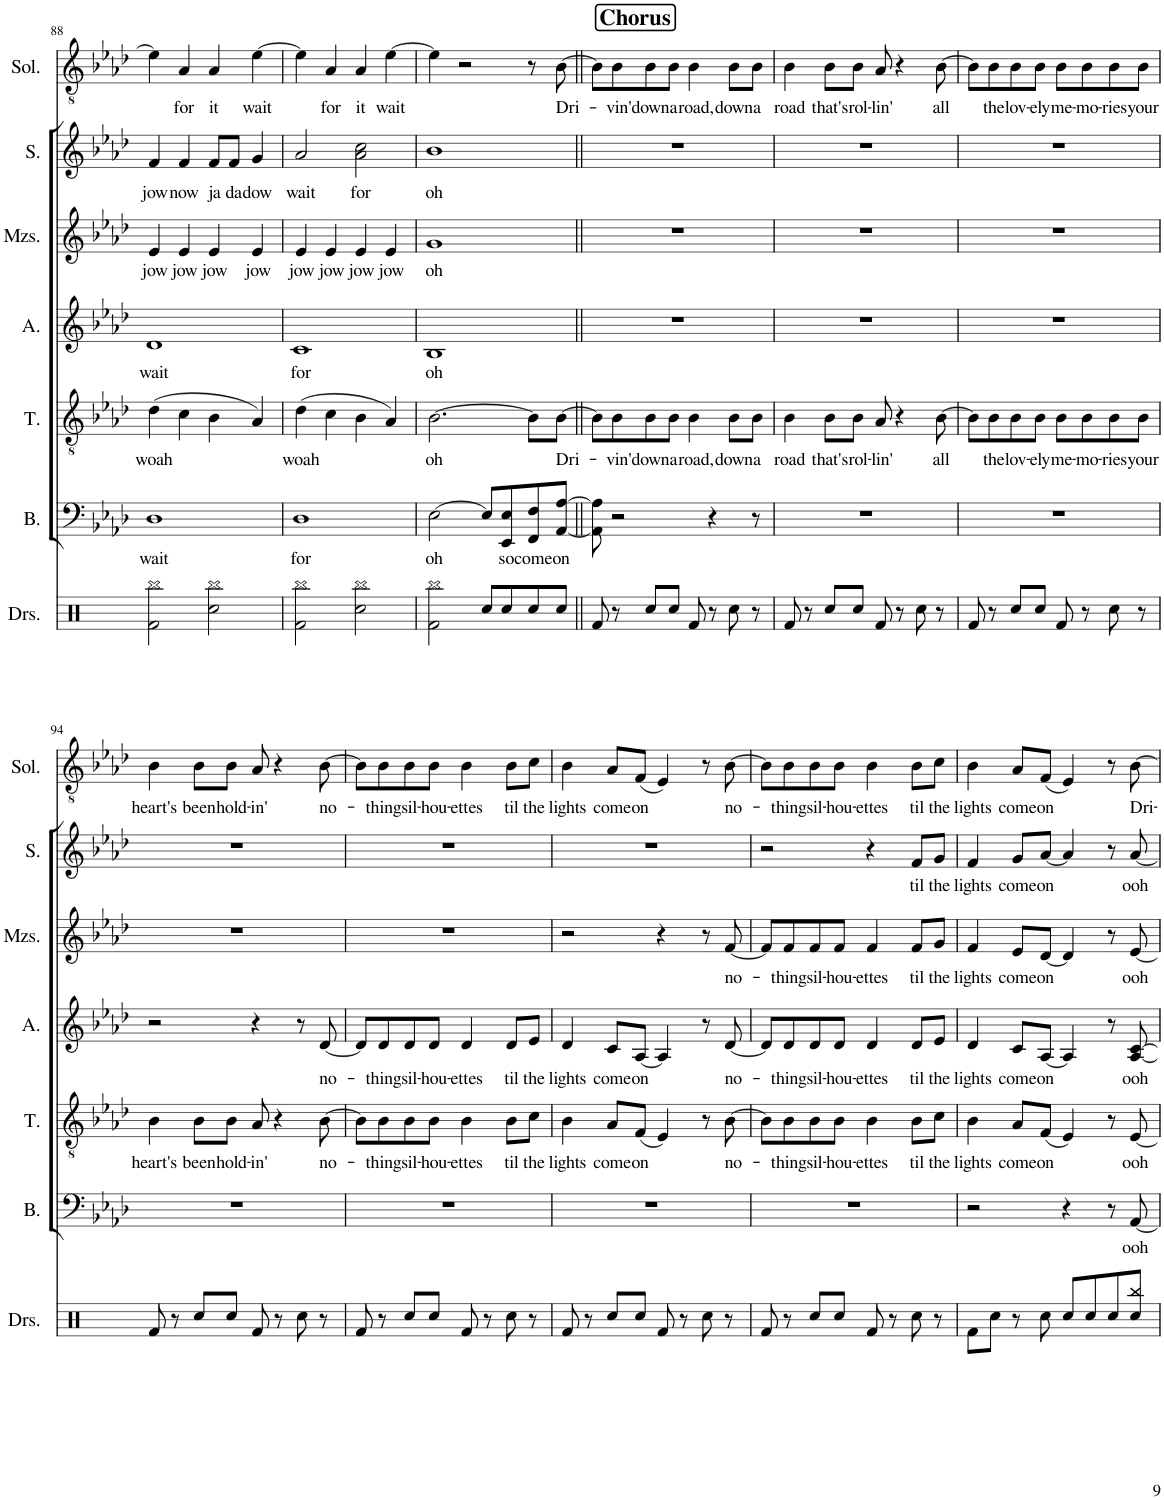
**kern	**text	**kern	**text	**kern	**text	**kern	**text	**kern	**text	**kern	**text
*part6	*part6	*part5	*part5	*part4	*part4	*part3	*part3	*part2	*part2	*part1	*part1
*staff6	*staff6	*staff5	*staff5	*staff4	*staff4	*staff3	*staff3	*staff2	*staff2	*staff1	*staff1
*I"Bass	*	*I"Tenor	*	*I"Alto	*	*I"Mezzo-soprano	*	*I"Soprano	*	*I"Solo	*
*I'B.	*	*I'T.	*	*I'A.	*	*I'Mzs.	*	*I'S.	*	*I'Sol.	*
!!LO:PB:g=z
*clefF4	*	*clefGv2	*	*clefG2	*	*clefG2	*	*clefG2	*	*clefGv2	*
*k[b-e-a-d-]	*	*k[b-e-a-d-]	*	*k[b-e-a-d-]	*	*k[b-e-a-d-]	*	*k[b-e-a-d-]	*	*k[b-e-a-d-]	*
*M4/4	*	*M4/4	*	*M4/4	*	*M4/4	*	*M4/4	*	*M4/4	*
=88	=88	=88	=88	=88	=88	=88	=88	=88	=88	=88	=88
!	!LO:LY:b	!	!LO:LY:b	!	!LO:LY:b	!	!LO:LY:b	!	!LO:LY:b	!	!
1D-	wait	(4d-\	woah	1d-	wait	4e-/	jow	4f/	jow	4e-\]	.
!	!	!	!	!	!	!	!LO:LY:b	!	!LO:LY:b	!	!LO:LY:b
.	.	4c\	.	.	.	4e-/	jow	4f/	now	4A-/	for
!	!	!	!	!	!	!	!LO:LY:b	!	!LO:LY:b	!	!LO:LY:b
.	.	4B-\	.	.	.	4e-/	jow	8f/L	ja	4A-/	it
!	!	!	!	!	!	!	!	!	!LO:LY:b	!	!
.	.	.	.	.	.	.	.	8f/J	da	.	.
!	!	!	!	!	!	!	!LO:LY:b	!	!LO:LY:b	!	!LO:LY:b
.	.	4A-/)	.	.	.	4e-/	jow	4g/	dow	[4e-\	wait
=89	=89	=89	=89	=89	=89	=89	=89	=89	=89	=89	=89
!	!LO:LY:b	!	!LO:LY:b	!	!LO:LY:b	!	!LO:LY:b	!	!LO:LY:b	!	!
1D-	for	(4d-\	woah	1c	for	4e-/	jow	2a-/	wait	4e-\]	.
!	!	!	!	!	!	!	!LO:LY:b	!	!	!	!LO:LY:b
.	.	4c\	.	.	.	4e-/	jow	.	.	4A-/	for
!	!	!	!	!	!	!	!LO:LY:b	!	!LO:LY:b	!	!LO:LY:b
.	.	4B-\	.	.	.	4e-/	jow	2a-\ 2cc\	for	4A-/	it
!	!	!	!	!	!	!	!LO:LY:b	!	!	!	!LO:LY:b
.	.	4A-/)	.	.	.	4e-/	jow	.	.	[4e-\	wait
=90	=90	=90	=90	=90	=90	=90	=90	=90	=90	=90	=90
!	!LO:LY:b	!	!LO:LY:b	!	!LO:LY:b	!	!LO:LY:b	!	!LO:LY:b	!	!
[2E-\	oh	[2.B-\	oh	1B-	oh	1g	oh	1b-	oh	4e-\]	.
.	.	.	.	.	.	.	.	.	.	2r	.
8E-/L]	.	.	.	.	.	.	.	.	.	.	.
!	!LO:LY:b	!	!	!	!	!	!	!	!	!	!
8EE-/ 8E-/	so	.	.	.	.	.	.	.	.	.	.
!	!LO:LY:b	!	!	!	!	!	!	!	!	!	!
8FF/ 8F/	come	8B-\L]	.	.	.	.	.	.	.	8r	.
!	!LO:LY:b	!	!LO:LY:b	!	!	!	!	!	!	!	!LO:LY:b
[8AA-/ [8A-/J	on	[8B-\J	Dri-	.	.	.	.	.	.	[8B-\	Dri-
=91||	=91||	=91||	=91||	=91||	=91||	=91||	=91||	=91||	=91||	=91||	=91||
!	!	!	!	!	!	!	!	!	!	!LO:TX:a:B:t=Chorus	!
8AA-\] 8A-\]	.	8B-\L]	.	1r	.	1r	.	1r	.	8B-\L]	.
!	!	!	!LO:LY:b	!	!	!	!	!	!	!	!LO:LY:b
2r	.	8B-\	-vin'	.	.	.	.	.	.	8B-\	-vin'
!	!	!	!LO:LY:b	!	!	!	!	!	!	!	!LO:LY:b
.	.	8B-\	down	.	.	.	.	.	.	8B-\	down
!	!	!	!LO:LY:b	!	!	!	!	!	!	!	!LO:LY:b
.	.	8B-\J	a	.	.	.	.	.	.	8B-\J	a
!	!	!	!LO:LY:b	!	!	!	!	!	!	!	!LO:LY:b
.	.	4B-\	road,	.	.	.	.	.	.	4B-\	road,
4r	.	.	.	.	.	.	.	.	.	.	.
!	!	!	!LO:LY:b	!	!	!	!	!	!	!	!LO:LY:b
.	.	8B-\L	down	.	.	.	.	.	.	8B-\L	down
!	!	!	!LO:LY:b	!	!	!	!	!	!	!	!LO:LY:b
8r	.	8B-\J	a	.	.	.	.	.	.	8B-\J	a
=92	=92	=92	=92	=92	=92	=92	=92	=92	=92	=92	=92
!	!	!	!LO:LY:b	!	!	!	!	!	!	!	!LO:LY:b
1r	.	4B-\	road	1r	.	1r	.	1r	.	4B-\	road
!	!	!	!LO:LY:b	!	!	!	!	!	!	!	!LO:LY:b
.	.	8B-\L	that's	.	.	.	.	.	.	8B-\L	that's
!	!	!	!LO:LY:b	!	!	!	!	!	!	!	!LO:LY:b
.	.	8B-\J	rol-	.	.	.	.	.	.	8B-\J	rol-
!	!	!	!LO:LY:b	!	!	!	!	!	!	!	!LO:LY:b
.	.	8A-/	-lin'	.	.	.	.	.	.	8A-/	-lin'
.	.	4r	.	.	.	.	.	.	.	4r	.
!	!	!	!LO:LY:b	!	!	!	!	!	!	!	!LO:LY:b
.	.	[8B-\	all	.	.	.	.	.	.	[8B-\	all
=93	=93	=93	=93	=93	=93	=93	=93	=93	=93	=93	=93
1r	.	8B-\L]	.	1r	.	1r	.	1r	.	8B-\L]	.
!	!	!	!LO:LY:b	!	!	!	!	!	!	!	!LO:LY:b
.	.	8B-\	the	.	.	.	.	.	.	8B-\	the
!	!	!	!LO:LY:b	!	!	!	!	!	!	!	!LO:LY:b
.	.	8B-\	lov-	.	.	.	.	.	.	8B-\	lov-
!	!	!	!LO:LY:b	!	!	!	!	!	!	!	!LO:LY:b
.	.	8B-\J	-ely	.	.	.	.	.	.	8B-\J	-ely
!	!	!	!LO:LY:b	!	!	!	!	!	!	!	!LO:LY:b
.	.	8B-\L	me-	.	.	.	.	.	.	8B-\L	me-
!	!	!	!LO:LY:b	!	!	!	!	!	!	!	!LO:LY:b
.	.	8B-\	-mo-	.	.	.	.	.	.	8B-\	-mo-
!	!	!	!LO:LY:b	!	!	!	!	!	!	!	!LO:LY:b
.	.	8B-\	-ries	.	.	.	.	.	.	8B-\	-ries
!	!	!	!LO:LY:b	!	!	!	!	!	!	!	!LO:LY:b
.	.	8B-\J	your	.	.	.	.	.	.	8B-\J	your
!!LO:LB:g=z
=94	=94	=94	=94	=94	=94	=94	=94	=94	=94	=94	=94
!	!	!	!LO:LY:b	!	!	!	!	!	!	!	!LO:LY:b
1r	.	4B-\	heart's	2r	.	1r	.	1r	.	4B-\	heart's
!	!	!	!LO:LY:b	!	!	!	!	!	!	!	!LO:LY:b
.	.	8B-\L	been	.	.	.	.	.	.	8B-\L	been
!	!	!	!LO:LY:b	!	!	!	!	!	!	!	!LO:LY:b
.	.	8B-\J	hold-	.	.	.	.	.	.	8B-\J	hold-
!	!	!	!LO:LY:b	!	!	!	!	!	!	!	!LO:LY:b
.	.	8A-/	-in'	4r	.	.	.	.	.	8A-/	-in'
.	.	4r	.	.	.	.	.	.	.	4r	.
.	.	.	.	8r	.	.	.	.	.	.	.
!	!	!	!LO:LY:b	!	!LO:LY:b	!	!	!	!	!	!LO:LY:b
.	.	[8B-\	no-	[8d-/	no-	.	.	.	.	[8B-\	no-
=95	=95	=95	=95	=95	=95	=95	=95	=95	=95	=95	=95
1r	.	8B-\L]	.	8d-/L]	.	1r	.	1r	.	8B-\L]	.
!	!	!	!LO:LY:b	!	!LO:LY:b	!	!	!	!	!	!LO:LY:b
.	.	8B-\	-thing	8d-/	-thing	.	.	.	.	8B-\	-thing
!	!	!	!LO:LY:b	!	!LO:LY:b	!	!	!	!	!	!LO:LY:b
.	.	8B-\	sil-	8d-/	sil-	.	.	.	.	8B-\	sil-
!	!	!	!LO:LY:b	!	!LO:LY:b	!	!	!	!	!	!LO:LY:b
.	.	8B-\J	-hou-	8d-/J	-hou-	.	.	.	.	8B-\J	-hou-
!	!	!	!LO:LY:b	!	!LO:LY:b	!	!	!	!	!	!LO:LY:b
.	.	4B-\	-ettes	4d-/	-ettes	.	.	.	.	4B-\	-ettes
!	!	!	!LO:LY:b	!	!LO:LY:b	!	!	!	!	!	!LO:LY:b
.	.	8B-\L	til	8d-/L	til	.	.	.	.	8B-\L	til
!	!	!	!LO:LY:b	!	!LO:LY:b	!	!	!	!	!	!LO:LY:b
.	.	8c\J	the	8e-/J	the	.	.	.	.	8c\J	the
=96	=96	=96	=96	=96	=96	=96	=96	=96	=96	=96	=96
!	!	!	!LO:LY:b	!	!LO:LY:b	!	!	!	!	!	!LO:LY:b
1r	.	4B-\	lights	4d-/	lights	2r	.	1r	.	4B-\	lights
!	!	!	!LO:LY:b	!	!LO:LY:b	!	!	!	!	!	!LO:LY:b
.	.	8A-/L	come	8c/L	come	.	.	.	.	8A-/L	come
!	!	!	!LO:LY:b	!	!LO:LY:b	!	!	!	!	!	!LO:LY:b
.	.	(8F/J	on	[8A-/J	on	.	.	.	.	(8F/J	on
.	.	4E-/)	.	4A-/]	.	4r	.	.	.	4E-/)	.
.	.	8r	.	8r	.	8r	.	.	.	8r	.
!	!	!	!LO:LY:b	!	!LO:LY:b	!	!LO:LY:b	!	!	!	!LO:LY:b
.	.	[8B-\	no-	[8d-/	no-	[8f/	no-	.	.	[8B-\	no-
=97	=97	=97	=97	=97	=97	=97	=97	=97	=97	=97	=97
1r	.	8B-\L]	.	8d-/L]	.	8f/L]	.	2r	.	8B-\L]	.
!	!	!	!LO:LY:b	!	!LO:LY:b	!	!LO:LY:b	!	!	!	!LO:LY:b
.	.	8B-\	-thing	8d-/	-thing	8f/	-thing	.	.	8B-\	-thing
!	!	!	!LO:LY:b	!	!LO:LY:b	!	!LO:LY:b	!	!	!	!LO:LY:b
.	.	8B-\	sil-	8d-/	sil-	8f/	sil-	.	.	8B-\	sil-
!	!	!	!LO:LY:b	!	!LO:LY:b	!	!LO:LY:b	!	!	!	!LO:LY:b
.	.	8B-\J	-hou-	8d-/J	-hou-	8f/J	-hou-	.	.	8B-\J	-hou-
!	!	!	!LO:LY:b	!	!LO:LY:b	!	!LO:LY:b	!	!	!	!LO:LY:b
.	.	4B-\	-ettes	4d-/	-ettes	4f/	-ettes	4r	.	4B-\	-ettes
!	!	!	!LO:LY:b	!	!LO:LY:b	!	!LO:LY:b	!	!LO:LY:b	!	!LO:LY:b
.	.	8B-\L	til	8d-/L	til	8f/L	til	8f/L	til	8B-\L	til
!	!	!	!LO:LY:b	!	!LO:LY:b	!	!LO:LY:b	!	!LO:LY:b	!	!LO:LY:b
.	.	8c\J	the	8e-/J	the	8g/J	the	8g/J	the	8c\J	the
=98	=98	=98	=98	=98	=98	=98	=98	=98	=98	=98	=98
!	!	!	!LO:LY:b	!	!LO:LY:b	!	!LO:LY:b	!	!LO:LY:b	!	!LO:LY:b
2r	.	4B-\	lights	4d-/	lights	4f/	lights	4f/	lights	4B-\	lights
!	!	!	!LO:LY:b	!	!LO:LY:b	!	!LO:LY:b	!	!LO:LY:b	!	!LO:LY:b
.	.	8A-/L	come	8c/L	come	8e-/L	come	8g/L	come	8A-/L	come
!	!	!	!LO:LY:b	!	!LO:LY:b	!	!LO:LY:b	!	!LO:LY:b	!	!LO:LY:b
.	.	(8F/J	on	[8A-/J	on	[8d-/J	on	[8a-/J	on	(8F/J	on
4r	.	4E-/)	.	4A-/]	.	4d-/]	.	4a-/]	.	4E-/)	.
8r	.	8r	.	8r	.	8r	.	8r	.	8r	.
!	!LO:LY:b	!	!LO:LY:b	!	!LO:LY:b	!	!LO:LY:b	!	!LO:LY:b	!	!LO:LY:b
[8AA-/	ooh	[8E-/	ooh	[8A-/ [8c/	ooh	[8e-/	ooh	[8a-/	ooh	[8B-\	Dri-
=	=	=	=	=	=	=	=	=	=	=	=
*-	*-	*-	*-	*-	*-	*-	*-	*-	*-	*-	*-
